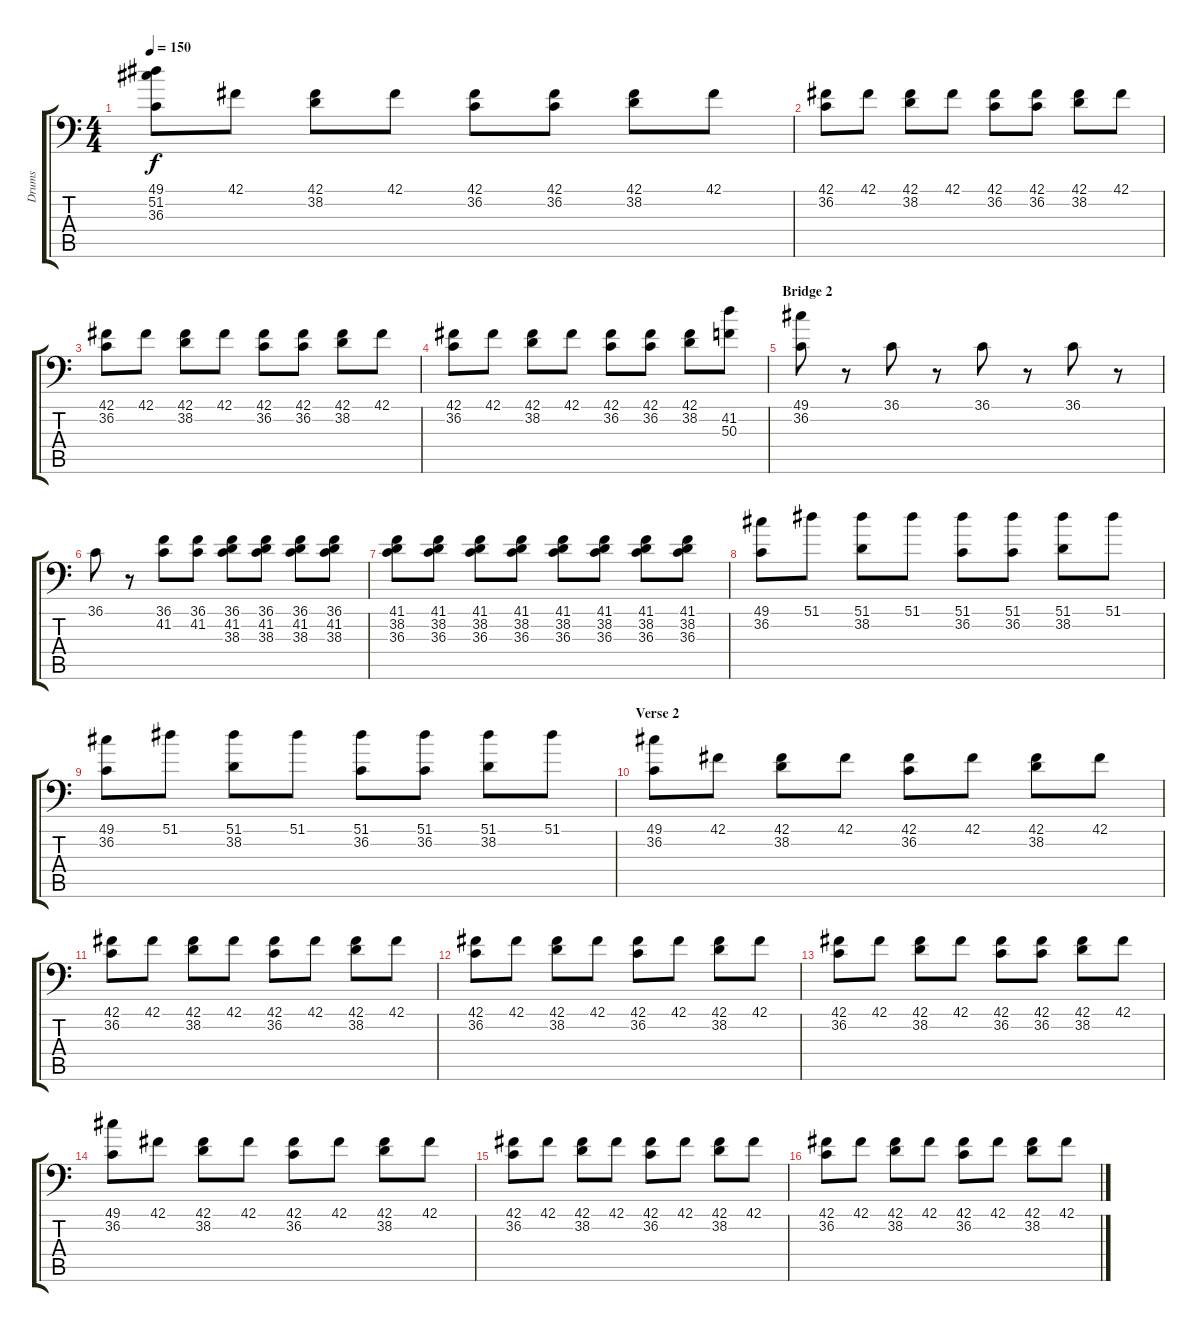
\track ("Drums" "Drums") {instrument acousticgrandpiano}
\staff {score tabs}
\tuning (C-1 C-1 C-1 C-1 C-1 C-1) {hide}
\ts (4 4)
\tempo 150
\clef f4
\ks c
(49.1 51.2 36.3).8{dy f} 42.1.8 (42.1 38.2).8 42.1.8 (42.1 36.2).8 (42.1 36.2).8 (42.1 38.2).8 42.1.8 |
(42.1 36.2).8 42.1.8 (42.1 38.2).8 42.1.8 (42.1 36.2).8 (42.1 36.2).8 (42.1 38.2).8 42.1.8 |
(42.1 36.2).8 42.1.8 (42.1 38.2).8 42.1.8 (42.1 36.2).8 (42.1 36.2).8 (42.1 38.2).8 42.1.8 |
(42.1 36.2).8 42.1.8 (42.1 38.2).8 42.1.8 (42.1 36.2).8 (42.1 36.2).8 (42.1 38.2).8 (41.2 50.3).8 |
\section ("" "Bridge 2")
(49.1 36.2).8 r.8 36.1.8 r.8 36.1.8 r.8 36.1.8 r.8 |
36.1.8 r.8 (36.1 41.2).8 (36.1 41.2).8 (36.1 41.2 38.3).8 (36.1 41.2 38.3).8 (36.1 41.2 38.3).8 (36.1 41.2 38.3).8 |
(41.1 38.2 36.3).8 (41.1 38.2 36.3).8 (41.1 38.2 36.3).8 (41.1 38.2 36.3).8 (41.1 38.2 36.3).8 (41.1 38.2 36.3).8 (41.1 38.2 36.3).8 (41.1 38.2 36.3).8 |
(49.1 36.2).8 51.1.8 (51.1 38.2).8 51.1.8 (51.1 36.2).8 (51.1 36.2).8 (51.1 38.2).8 51.1.8 |
(49.1 36.2).8 51.1.8 (51.1 38.2).8 51.1.8 (51.1 36.2).8 (51.1 36.2).8 (51.1 38.2).8 51.1.8 |
\section ("" "Verse 2")
(49.1 36.2).8 42.1.8 (42.1 38.2).8 42.1.8 (42.1 36.2).8 42.1.8 (42.1 38.2).8 42.1.8 |
(42.1 36.2).8 42.1.8 (42.1 38.2).8 42.1.8 (42.1 36.2).8 42.1.8 (42.1 38.2).8 42.1.8 |
(42.1 36.2).8 42.1.8 (42.1 38.2).8 42.1.8 (42.1 36.2).8 42.1.8 (42.1 38.2).8 42.1.8 |
(42.1 36.2).8 42.1.8 (42.1 38.2).8 42.1.8 (42.1 36.2).8 (42.1 36.2).8 (42.1 38.2).8 42.1.8 |
(49.1 36.2).8 42.1.8 (42.1 38.2).8 42.1.8 (42.1 36.2).8 42.1.8 (42.1 38.2).8 42.1.8 |
(42.1 36.2).8 42.1.8 (42.1 38.2).8 42.1.8 (42.1 36.2).8 42.1.8 (42.1 38.2).8 42.1.8 |
(42.1 36.2).8 42.1.8 (42.1 38.2).8 42.1.8 (42.1 36.2).8 42.1.8 (42.1 38.2).8 42.1.8
